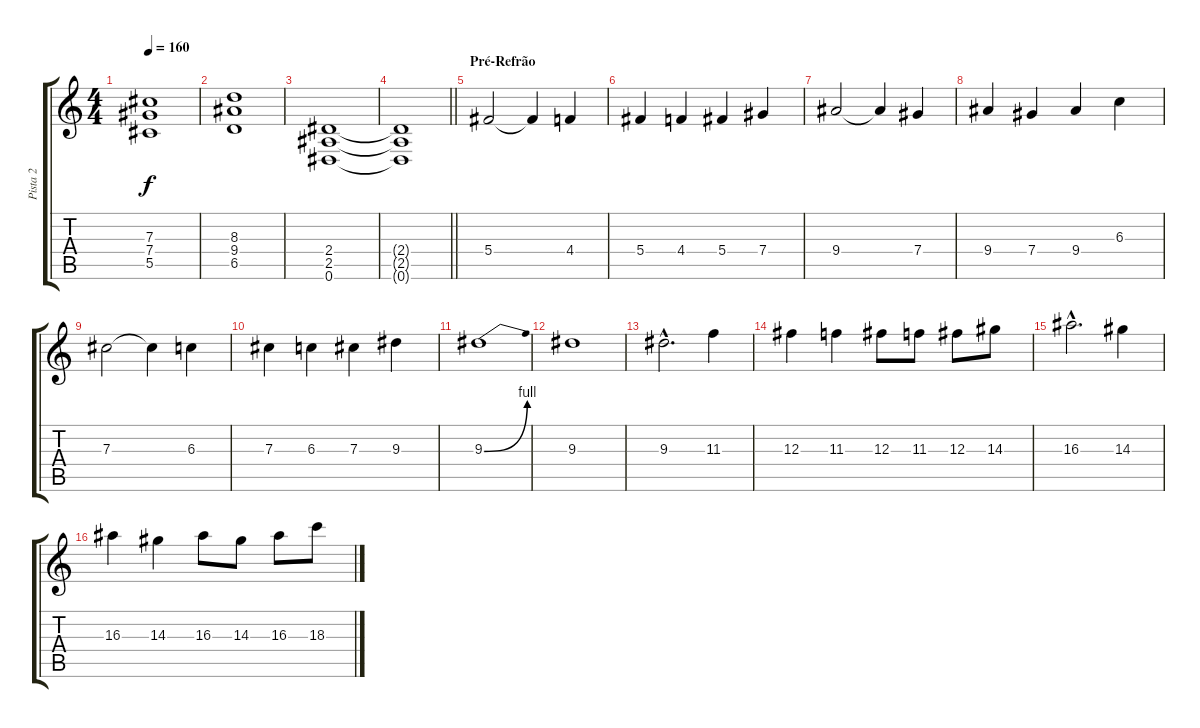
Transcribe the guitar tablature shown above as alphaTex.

\track ("Pista 2" "Pista 2") {instrument overdrivenguitar}
\staff {score tabs}
\tuning (Eb4 Bb3 Gb3 Db3 Ab2 Eb2) {hide}
\ts (4 4)
\tempo 160
\clef g2
\ks c
(7.3 7.4 5.5).1{dy f} |
(8.3 9.4 6.5).1 |
(2.4 2.5 0.6).1 |
\barLineRight lightlight
(2.4{t} 2.5{t} 0.6{t}).1 |
\section ("" "Pré-Refrão")
5.4.2 5.4{t}.4 4.4.4 |
5.4.4 4.4.4 5.4.4 7.4.4 |
9.4.2 9.4{t}.4 7.4.4 |
9.4.4 7.4.4 9.4.4 6.3.4 |
7.3.2 7.3{t}.4 6.3.4 |
7.3.4 6.3.4 7.3.4 9.3.4 |
9.3{be (bend 0 0 60 4)}.1 |
9.3.1 |
9.3{hac}.2{d} 11.3.4 |
12.3.4 11.3.4 12.3.8 11.3.8 12.3.8 14.3.8 |
16.3{hac}.2{d} 14.3.4 |
16.3.4 14.3.4 16.3.8 14.3.8 16.3.8 18.3.8
